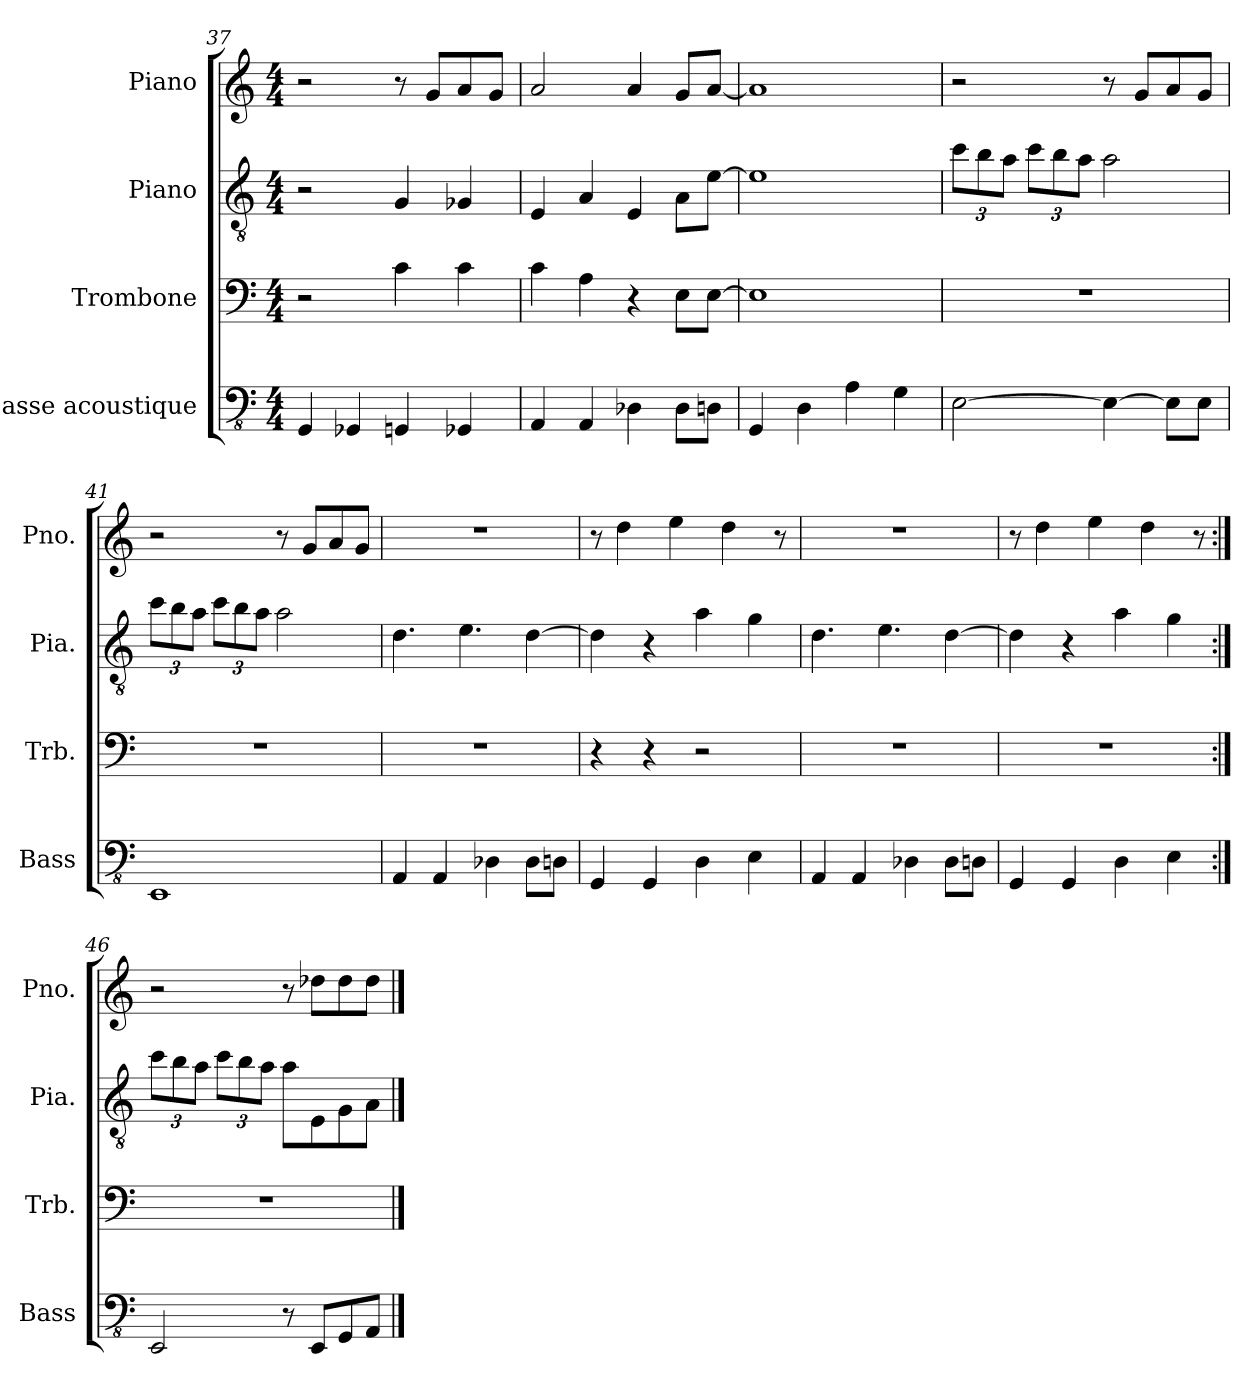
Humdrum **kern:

**kern	**kern	**kern	**kern
*part4	*part3	*part2	*part1
*staff4	*staff3	*staff2	*staff1
*I"Basse acoustique	*I"Trombone	*I"Piano	*I"Piano
*I'Bass	*I'Trb.	*I'Pia.	*I'Pno.
!!LO:PB:g=z
*clefFv4	*clefF4	*clefGv2	*clefG2
*k[]	*k[]	*k[]	*k[]
*M4/4	*M4/4	*M4/4	*M4/4
=37	=37	=37	=37
4GGG/	2r	2r	2r
4GGG-X/	.	.	.
4GGGn/	4c\	4G/	8r
.	.	.	8g/L
4GGG-X/	4c\	4G-X/	8a/
.	.	.	8g/J
=38	=38	=38	=38
4AAA/	4c\	4E/	2a/
4AAA/	4A\	4A/	.
4DD-X\	4r	4E/	4a/
8DD-\L	8E\L	8A\L	8g/L
8DDn\J	[8E\J	[8e\J	[8a/J
=39	=39	=39	=39
4GGG/	1E]	1e]	1a]
4DD\	.	.	.
4AA\	.	.	.
4GG\	.	.	.
=40	=40	=40	=40
*	*	*Xbrackettup	*
[2EE\	1r	12cc\L	2r
.	.	12b\	.
.	.	12a\J	.
.	.	12cc\L	.
.	.	12b\	.
.	.	12a\J	.
4EE\_	.	2a\	8r
.	.	.	8g/L
8EE\L]	.	.	8a/
8EE\J	.	.	8g/J
!!LO:LB:g=z
=41	=41	=41	=41
1EEE	1r	12cc\L	2r
.	.	12b\	.
.	.	12a\J	.
.	.	12cc\L	.
.	.	12b\	.
.	.	12a\J	.
.	.	2a\	8r
.	.	.	8g/L
.	.	.	8a/
.	.	.	8g/J
=42	=42	=42	=42
4AAA/	1r	4.d\	1r
4AAA/	.	.	.
.	.	4.e\	.
4DD-X\	.	.	.
8DD-\L	.	[4d\	.
8DDn\J	.	.	.
=43	=43	=43	=43
4GGG/	4r	4d\]	8r
.	.	.	4dd\
4GGG/	4r	4r	.
.	.	.	4ee\
4DD\	2r	4a\	.
.	.	.	4dd\
4EE\	.	4g\	.
.	.	.	8r
=44	=44	=44	=44
4AAA/	1r	4.d\	1r
4AAA/	.	.	.
.	.	4.e\	.
4DD-X\	.	.	.
8DD-\L	.	[4d\	.
8DDn\J	.	.	.
!!LO:LB:g=z
=45	=45	=45	=45
4GGG/	1r	4d\]	8r
.	.	.	4dd\
4GGG/	.	4r	.
.	.	.	4ee\
4DD\	.	4a\	.
.	.	.	4dd\
4EE\	.	4g\	.
.	.	.	8r
=46:|!	=46:|!	=46:|!	=46:|!
2EEE/	1r	12cc\L	2r
.	.	12b\	.
.	.	12a\J	.
.	.	12cc\L	.
.	.	12b\	.
.	.	12a\J	.
8r	.	8a\L	8r
8EEE/L	.	8E\	8dd-X\L
8GGG/	.	8G\	8dd-\
8AAA/J	.	8A\J	8dd-\J
==	==	==	==
*-	*-	*-	*-
